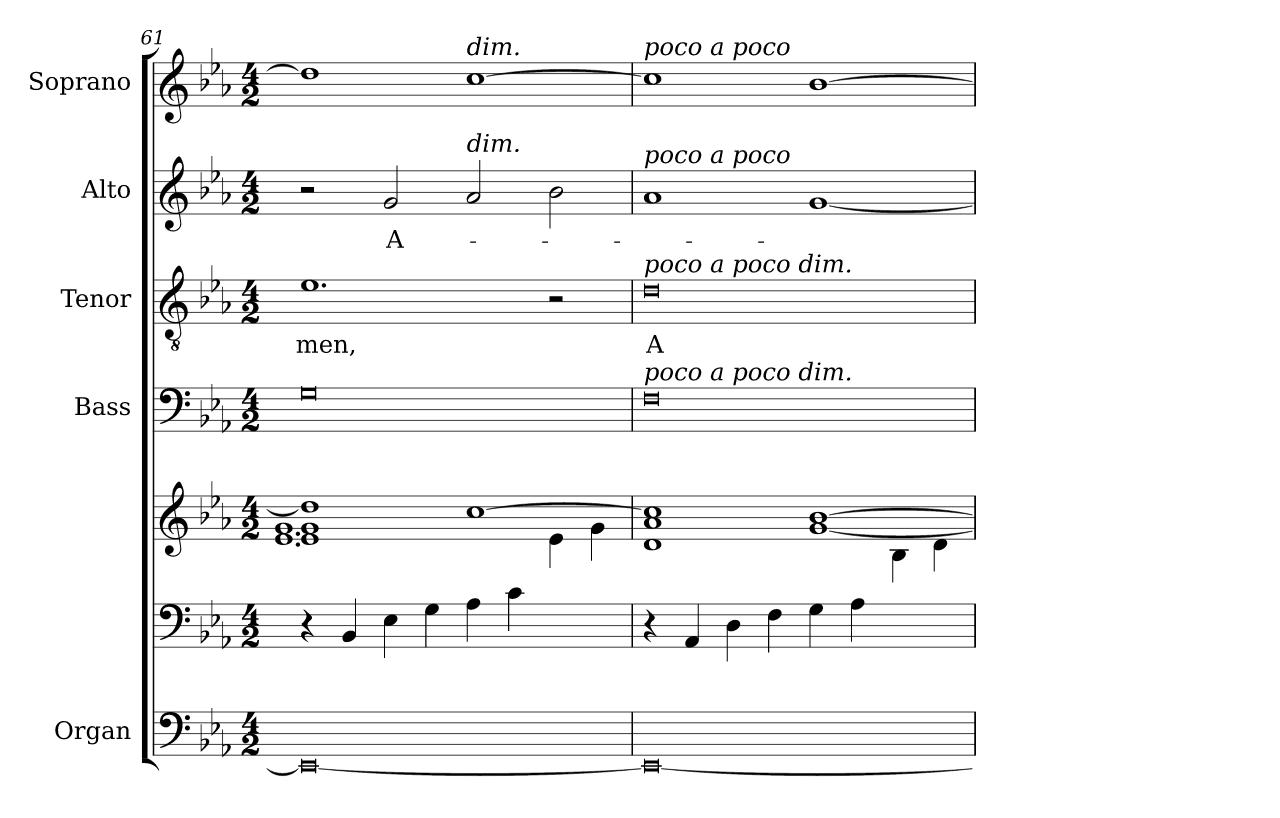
**kern	**kern	**kern	**kern	**kern	**text	**kern	**text	**kern
*part5	*part5	*part5	*part4	*part3	*part3	*part2	*part2	*part1
*staff7	*staff6	*staff5	*staff4	*staff3	*staff3	*staff2	*staff2	*staff1
*I"Organ	*	*	*I"Bass	*I"Tenor	*	*I"Alto	*	*I"Soprano
!!LO:PB:g=z
*clefF4	*clefF4	*clefG2	*clefF4	*clefGv2	*	*clefG2	*	*clefG2
*k[b-e-a-]	*k[b-e-a-]	*k[b-e-a-]	*k[b-e-a-]	*k[b-e-a-]	*	*k[b-e-a-]	*	*k[b-e-a-]
*E-:	*E-:	*E-:	*E-:	*E-:	*	*E-:	*	*E-:
*M4/2	*M4/2	*M4/2	*M4/2	*M4/2	*	*M4/2	*	*M4/2
=61	=61	=61	=61	=61	=61	=61	=61	=61
*	*	*^	*	*	*	*	*	*
*	*	*	*^	*	*	*	*	*	*
!	!	!	!	!	!	!	!LO:LY:b	!	!	!
0EE-_	4r	1e- 1g 1dd]	1.e- 1.g	1.ryy	0G	1.e-	-men,	2r	.	1dd]
.	(>4BB-/	.	.	.	.	.	.	.	.	.
!	!	!	!	!	!	!	!	!	!LO:LY:b	!
.	4E-\	.	.	.	.	.	.	2g/	A-	.
.	4G\	.	.	.	.	.	.	.	.	.
!	!	!	!	!	!	!	!	!	!	!LO:TX:a:i:t=dim.
!	!	!	!	!	!	!	!	!LO:TX:a:i:t=dim.	!	!
.	4A-\	[1cc	.	.	.	.	.	2a-/	.	[1cc
.	4c\	.	.	.	.	.	.	.	.	.
.	2ryy	.	2ryy	4e-\	.	2r	.	2b-\	.	.
.	.	.	.	4g\	.	.	.	.	.	.
!!LO:PB:g=z
=62	=62	=62	=62	=62	=62	=62	=62	=62	=62	=62
!	!	!	!	!	!	!	!	!	!	!LO:TX:a:i:t=poco a poco
!	!	!	!	!	!	!	!	!LO:TX:a:i:t=poco a poco	!	!
!	!	!	!	!	!	!LO:TX:a:i:t=poco a poco dim.	!	!	!	!
!	!	!	!	!	!LO:TX:a:i:t=poco a poco dim.	!	!	!	!	!
!	!	!	!	!	!	!	!LO:LY:b	!	!	!
0EE-_	4r	1a- 1cc]	1d)	1.ryy	0F	0d	A-	1a-	.	1cc]
.	4AA-/	.	.	.	.	.	.	.	.	.
.	4D\	.	.	.	.	.	.	.	.	.
.	4F\	.	.	.	.	.	.	.	.	.
.	4G\	[1g [1b-	1ryy	.	.	.	.	[1g	.	[1b-
.	4A-\	.	.	.	.	.	.	.	.	.
.	2ryy	.	.	4B-\	.	.	.	.	.	.
.	.	.	.	4d\	.	.	.	.	.	.
*	*	*v	*v	*v	*	*	*	*	*	*
=	=	=	=	=	=	=	=	=
*-	*-	*-	*-	*-	*-	*-	*-	*-
